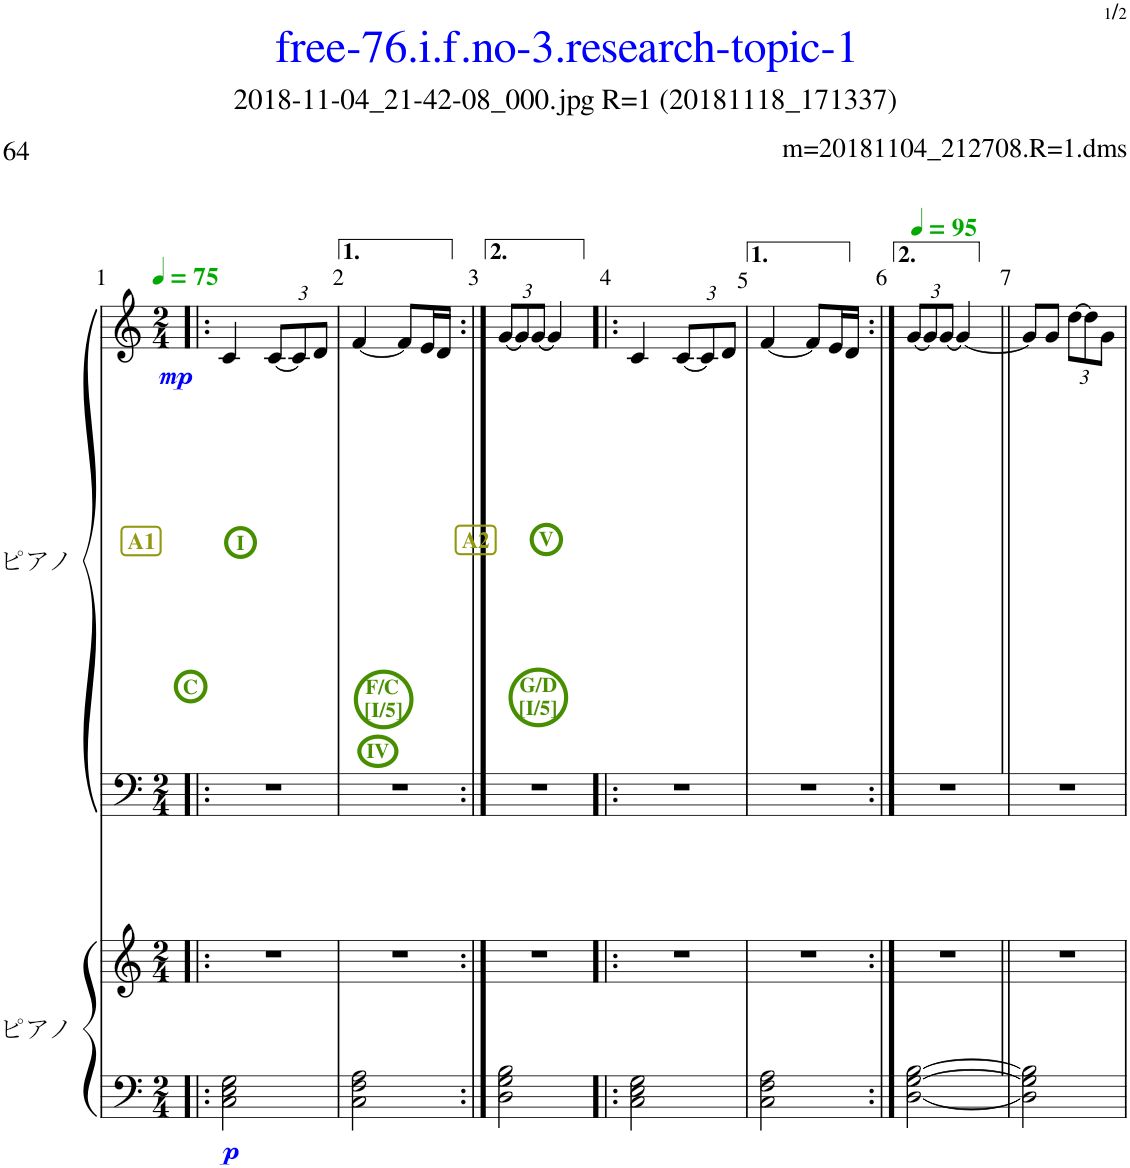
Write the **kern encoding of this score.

**kern	**kern	**dynam	**kern	**kern	**dynam
*part2	*part2	*part2	*part1	*part1	*part1
*staff4	*staff3	*staff3/4	*staff2	*staff1	*staff1/2
*I"ピアノ	*	*	*I"ピアノ	*	*
*clefF4	*clefG2	*	*clefF4	*clefG2	*
*k[]	*k[]	*	*k[]	*k[]	*
*M2/4	*M2/4	*	*M2/4	*M2/4	*
*MM75	*MM75	*	*MM75	*MM75	*
!!LO:REH:place=s1:b:B:cj:color=#91980E:fs=11:t=A1
=1!|:	=1!|:	=1!|:	=1!|:	=1!|:	=1!|:
!	!	!	!	!LO:TX:b:B:color=#478E00:t=C	!
!	!	!	!	!LO:TX:b:B:color=#478E00:t=I	!
!	!	!LO:DY:b=2	!	!	!LO:DY:b
2C\ 2E\ 2G\	2r	p	2r	4c/	mp
*	*	*	*	*Xbrackettup	*
.	.	.	.	[12c/L	.
.	.	.	.	12c/]	.
.	.	.	.	12d/J	.
=2	=2	=2	=2	=2	=2
!	!	!	!	!LO:TX:b:B:color=#478E00:t=F/C	!
!	!	!	!	!LO:TX:b:t=[I/5]	!
!	!	!	!	!LO:TX:b:B:color=#478E00:t=IV	!
2C\ 2F\ 2A\	2r	.	2r	[4f/	.
.	.	.	.	8f/L]	.
.	.	.	.	16e/L	.
.	.	.	.	16d/JJ	.
!!LO:REH:place=s1:b:B:cj:color=#91980E:fs=11:t=A2
=3:|!	=3:|!	=3:|!	=3:|!	=3:|!	=3:|!
!	!	!	!	!LO:TX:b:B:color=#478E00:t=V	!
!	!	!	!	!LO:TX:b:B:color=#478E00:t=G/D	!
!	!	!	!	!LO:TX:b:t=[I/5]	!
2D\ 2G\ 2B\	2r	.	2r	[4g/	.
.	.	.	.	4g/]	.
=4!|:	=4!|:	=4!|:	=4!|:	=4!|:	=4!|:
2C\ 2E\ 2G\	2r	.	2r	4c/	.
.	.	.	.	[12c/L	.
.	.	.	.	12c/]	.
.	.	.	.	12d/J	.
=5	=5	=5	=5	=5	=5
2C\ 2F\ 2A\	2r	.	2r	[4f/	.
.	.	.	.	8f/L]	.
.	.	.	.	16e/L	.
.	.	.	.	16d/JJ	.
=6:|!	=6:|!	=6:|!	=6:|!	=6:|!	=6:|!
*	*	*	*	*MM95	*
[2D\ [2G\ [2B\	2r	.	2r	[4g/	.
.	.	.	.	4g/_	.
=7||	=7||	=7||	=7||	=7||	=7||
2D\] 2G\] 2B\]	2r	.	2r	8g/L]	.
.	.	.	.	8g/J	.
.	.	.	.	[12dd\L	.
.	.	.	.	12dd\]	.
.	.	.	.	12g\J	.
=	=	=	=	=	=
*-	*-	*-	*-	*-	*-
